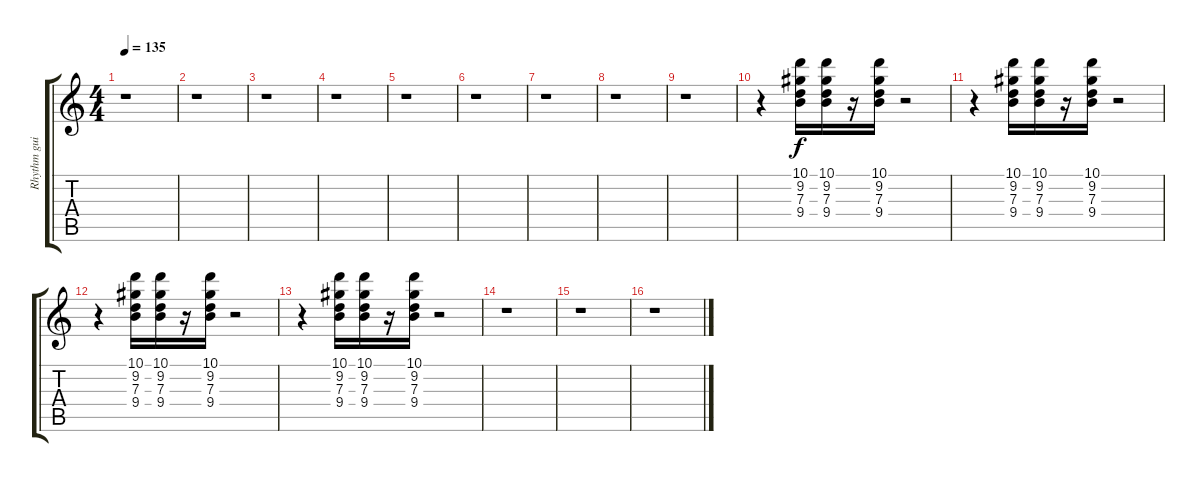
\track ("Rhythm guitar (clean)" "Rhythm gui") {instrument electricguitarclean}
\staff {score tabs}
\tuning (E4 B3 G3 D3 A2 E2) {hide}
\ts (4 4)
\tempo 135
\clef g2
\ks c
r.1{dy f instrument electricguitarclean} |
r.1 |
r.1 |
r.1 |
r.1 |
r.1 |
r.1 |
r.1 |
r.1 |
r.4 (10.1 9.2 7.3 9.4).16 (10.1 9.2 7.3 9.4).16 r.16 (10.1 9.2 7.3 9.4).16 r.2 |
r.4 (10.1 9.2 7.3 9.4).16 (10.1 9.2 7.3 9.4).16 r.16 (10.1 9.2 7.3 9.4).16 r.2 |
r.4 (10.1 9.2 7.3 9.4).16 (10.1 9.2 7.3 9.4).16 r.16 (10.1 9.2 7.3 9.4).16 r.2 |
r.4 (10.1 9.2 7.3 9.4).16 (10.1 9.2 7.3 9.4).16 r.16 (10.1 9.2 7.3 9.4).16 r.2 |
r.1 |
r.1 |
r.1
